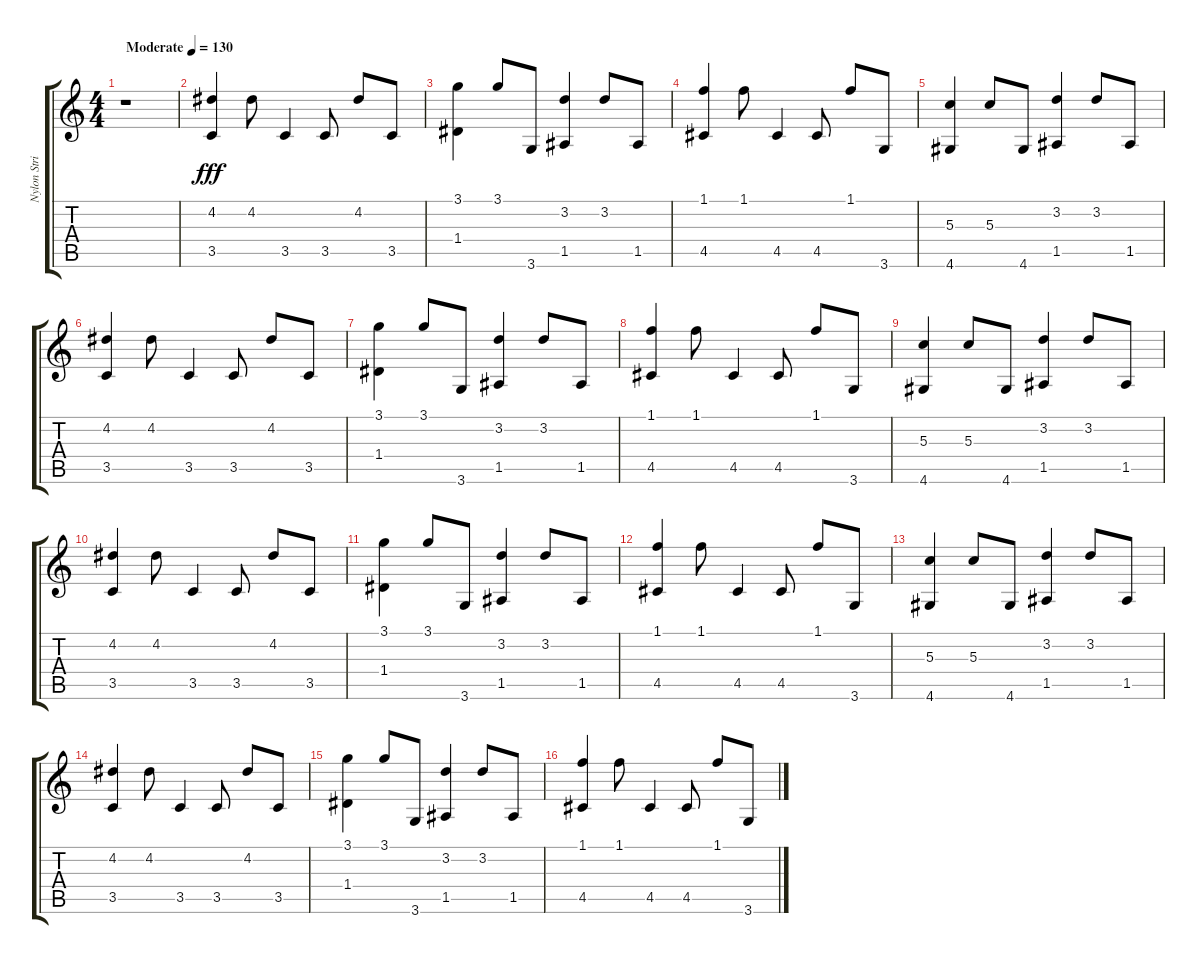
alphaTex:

\track ("Nylon String Guitar" "Nylon Stri") {instrument acousticguitarnylon}
\staff {score tabs}
\tuning (E4 B3 G3 D3 A2 E2) {hide}
\ts (4 4)
\tempo (130 "Moderate")
\clef g2
\ks c
r.1{dy fff instrument acousticguitarnylon} |
(4.2 3.5).4 4.2.8 3.5.4 3.5.8 4.2.8 3.5.8 |
(3.1 1.4).4 3.1.8 3.6.8 (3.2 1.5).4 3.2.8 1.5.8 |
(1.1 4.5).4 1.1.8 4.5.4 4.5.8 1.1.8 3.6.8 |
(5.3 4.6).4 5.3.8 4.6.8 (3.2 1.5).4 3.2.8 1.5.8 |
(4.2 3.5).4 4.2.8 3.5.4 3.5.8 4.2.8 3.5.8 |
(3.1 1.4).4 3.1.8 3.6.8 (3.2 1.5).4 3.2.8 1.5.8 |
(1.1 4.5).4 1.1.8 4.5.4 4.5.8 1.1.8 3.6.8 |
(5.3 4.6).4 5.3.8 4.6.8 (3.2 1.5).4 3.2.8 1.5.8 |
(4.2 3.5).4 4.2.8 3.5.4 3.5.8 4.2.8 3.5.8 |
(3.1 1.4).4 3.1.8 3.6.8 (3.2 1.5).4 3.2.8 1.5.8 |
(1.1 4.5).4 1.1.8 4.5.4 4.5.8 1.1.8 3.6.8 |
(5.3 4.6).4 5.3.8 4.6.8 (3.2 1.5).4 3.2.8 1.5.8 |
(4.2 3.5).4 4.2.8 3.5.4 3.5.8 4.2.8 3.5.8 |
(3.1 1.4).4 3.1.8 3.6.8 (3.2 1.5).4 3.2.8 1.5.8 |
(1.1 4.5).4 1.1.8 4.5.4 4.5.8 1.1.8 3.6.8
